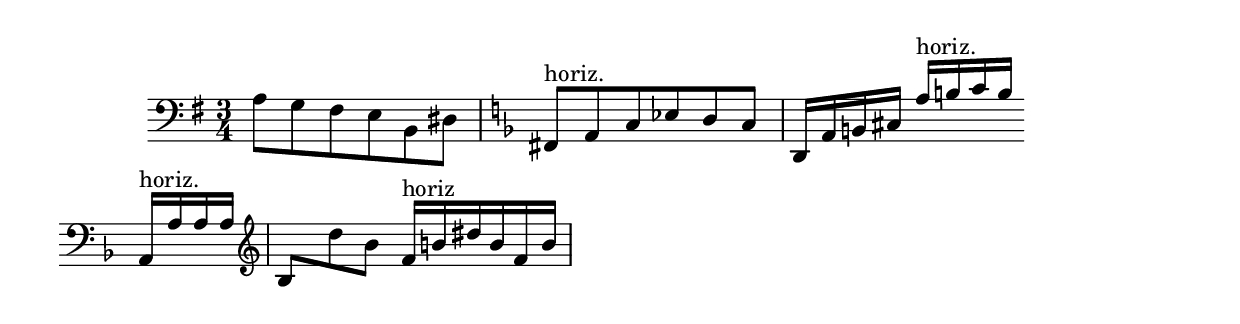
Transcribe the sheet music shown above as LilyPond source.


\version "2.3.4"
\header{

texidoc = "Concave beams should be horizontal. Informally spoken,
  concave refers to the shape of the notes that are opposite a
  beam. If an up-beam has high notes on its center stems, then we call
  it concave.  This example shows borderline cases. Only the beams
  that are marked `horiz' should be printed horizontally.  "


}


%{
 However, what exactly
it is that makes a beam concave is still unclear.

Beams 1 and 3 should be sloped, 2 and 4 should be horizontal.  Two
sane attempts of calculating concaveness of a beam fail to distinguish
beams this way."
%}


\score{
  \relative c'{

%% This case seems easy: second beam should be horizontal.
    
    %% SCS-I Menuet I, m15
    %% sloped
    %% slope = -0.5ss
    %% concaveness: 0.06
    \clef bass
    \time 3/4
    \key g\major
    a8 g fis e b dis
    
    %% SCS-I Menuet II, m20
    %% horizontal
    %% slope = 0
    %% concaveness: 0.09
    \key f\major
    fis,^"horiz." a c es d c

%%% Sarabande: the first beam, obviously more concave, is not horizontal,
%%% but is matched with the next beam in the piece: context.
    
    %% Sarabande: m24
    %% sloped
    %% concaveness: 0.00
    \stemUp
     d,16[ a' b cis]

    %% Sarabande: m25
    %% horizontal
    %% concaveness:a: 0.12
     a'16[^"horiz." b c b]
    
% Hmm.  Concaveness of both: 1.75
%     %% SCS-VI Prelude, m81
%     %% slope = 0.0
%     \stemBoth
%     \key d\major
%      e,8[ cis a']
    
%     %% SCS-VI Prelude, m82
%     %% slope = 0.1ss (possibly b.o. context?)
%      g,[ e' cis]

    
%%% Han-Wen: this should be concave
	\break
     a,16[^"horiz." a' a a]
    \clef treble

%%%% This should not be concave (hwn)
    \stemUp bes8[  \stemDown d'8 bes8]  


	\stemBoth
%% morgenlied:
	f16[^"horiz" b dis b f b]


%% sarabande m 25
%{
	this beam is horiz. in baerenreiter, but it is not really concave IMO.


	\clef bass
	\key f \major
	\stemUp
	a,16[ b c b ]
	\stemBoth
%}

}
  \paper{
    raggedright = ##t
  }
}

%% Local variables:
%% LilyPond-indent-level:2
%% End:
